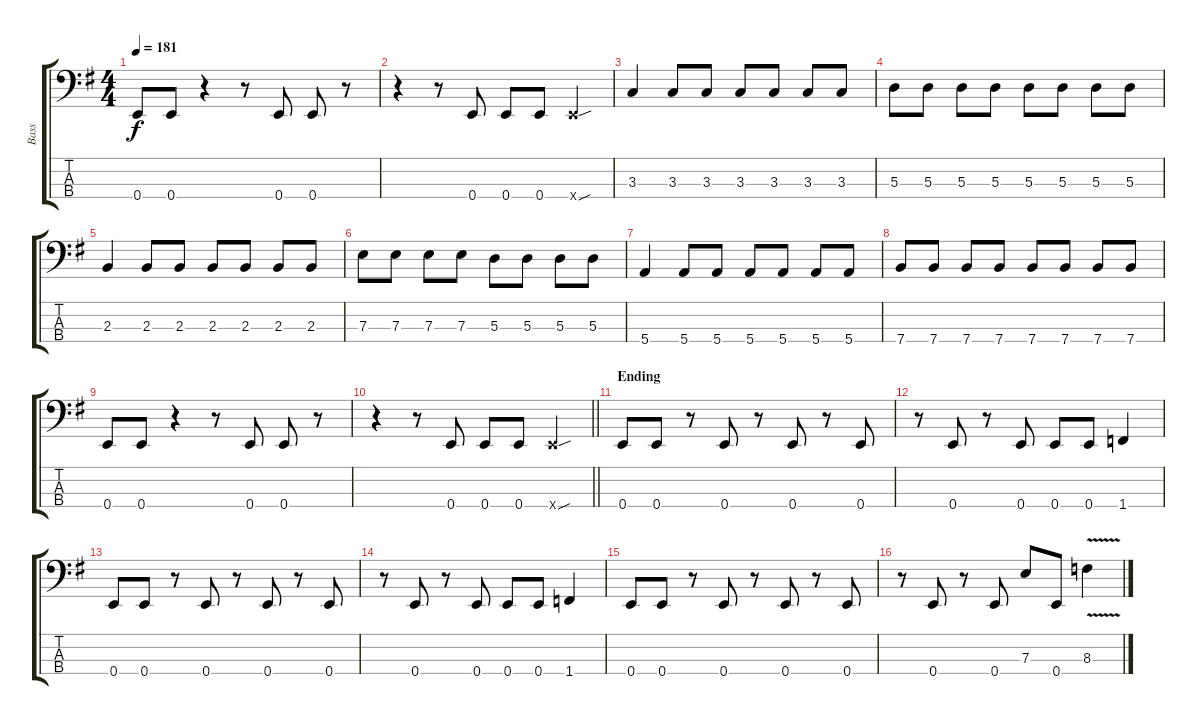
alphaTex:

\track ("Bass" "Bass") {instrument electricbassfinger}
\staff {score tabs}
\tuning (G2 D2 A1 E1) {hide}
\ts (4 4)
\tempo 181
\clef f4
\ks g
0.4.8{dy f} 0.4.8 r.4 r.8 0.4.8 0.4.8 r.8 |
r.4 r.8 0.4.8 0.4.8 0.4.8 0.4{sou x}.4 |
3.3.4 3.3.8 3.3.8 3.3.8 3.3.8 3.3.8 3.3.8 |
5.3.8 5.3.8 5.3.8 5.3.8 5.3.8 5.3.8 5.3.8 5.3.8 |
2.3.4 2.3.8 2.3.8 2.3.8 2.3.8 2.3.8 2.3.8 |
7.3.8 7.3.8 7.3.8 7.3.8 5.3.8 5.3.8 5.3.8 5.3.8 |
5.4.4 5.4.8 5.4.8 5.4.8 5.4.8 5.4.8 5.4.8 |
7.4.8 7.4.8 7.4.8 7.4.8 7.4.8 7.4.8 7.4.8 7.4.8 |
0.4.8 0.4.8 r.4 r.8 0.4.8 0.4.8 r.8 |
\barLineRight lightlight
r.4 r.8 0.4.8 0.4.8 0.4.8 0.4{sou x}.4 |
\section ("" "Ending")
0.4.8 0.4.8 r.8 0.4.8 r.8 0.4.8 r.8 0.4.8 |
r.8 0.4.8 r.8 0.4.8 0.4.8 0.4.8 1.4.4 |
0.4.8 0.4.8 r.8 0.4.8 r.8 0.4.8 r.8 0.4.8 |
r.8 0.4.8 r.8 0.4.8 0.4.8 0.4.8 1.4.4 |
0.4.8 0.4.8 r.8 0.4.8 r.8 0.4.8 r.8 0.4.8 |
r.8 0.4.8 r.8 0.4.8 7.3.8 0.4.8 8.3{v}.4
